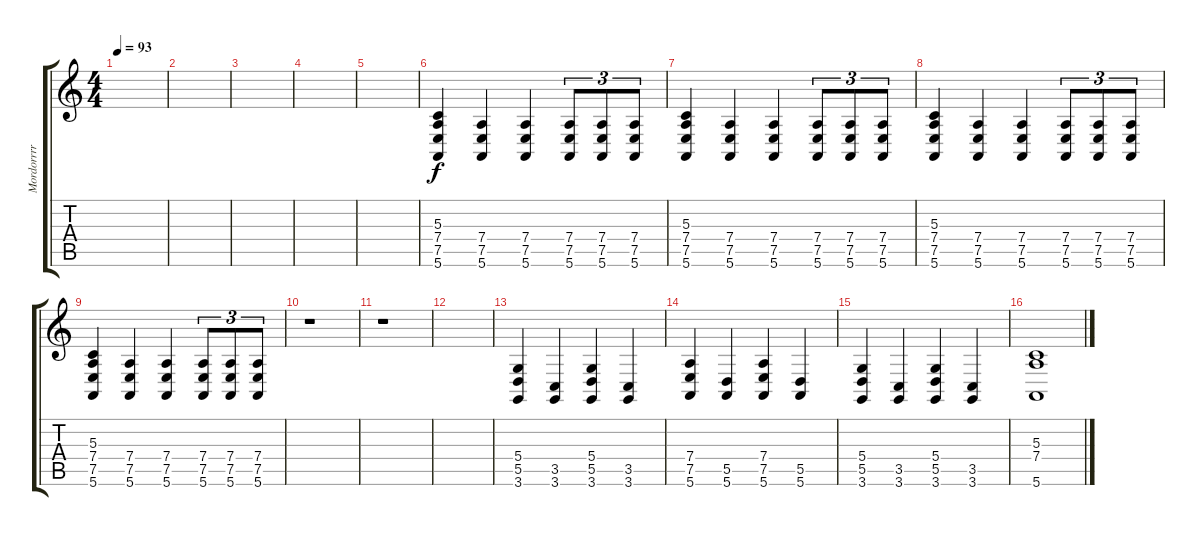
\track ("Mordorrrr" "Mordorrrr") {instrument timpani}
\staff {score tabs}
\tuning (E4 B3 G3 D3 A2 E2) {hide}
\ts (4 4)
\tempo 93
\clef g2
\ks c
|
|
|
|
|
(5.3 7.4 7.5 5.6).4 (7.4 7.5 5.6).4 (7.4 7.5 5.6).4 (7.4 7.5 5.6).8{tu (3 2)} (7.4 7.5 5.6).8{tu (3 2)} (7.4 7.5 5.6).8{tu (3 2)} |
(5.3 7.4 7.5 5.6).4 (7.4 7.5 5.6).4 (7.4 7.5 5.6).4 (7.4 7.5 5.6).8{tu (3 2)} (7.4 7.5 5.6).8{tu (3 2)} (7.4 7.5 5.6).8{tu (3 2)} |
(5.3 7.4 7.5 5.6).4 (7.4 7.5 5.6).4 (7.4 7.5 5.6).4 (7.4 7.5 5.6).8{tu (3 2)} (7.4 7.5 5.6).8{tu (3 2)} (7.4 7.5 5.6).8{tu (3 2)} |
(5.3 7.4 7.5 5.6).4 (7.4 7.5 5.6).4 (7.4 7.5 5.6).4 (7.4 7.5 5.6).8{tu (3 2)} (7.4 7.5 5.6).8{tu (3 2)} (7.4 7.5 5.6).8{tu (3 2)} |
r.1 |
r.1 |
|
(5.4 5.5 3.6).4 (3.5 3.6).4 (5.4 5.5 3.6).4 (3.5 3.6).4 |
(7.4 7.5 5.6).4 (5.5 5.6).4 (7.4 7.5 5.6).4 (5.5 5.6).4 |
(5.4 5.5 3.6).4 (3.5 3.6).4 (5.4 5.5 3.6).4 (3.5 3.6).4 |
(5.3 7.4 5.6).1
